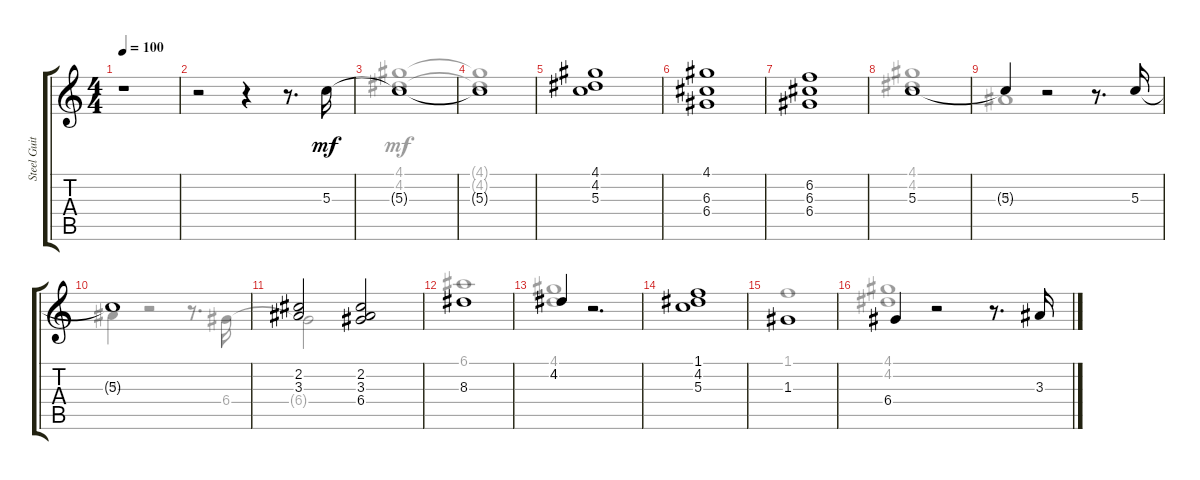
\track ("Steel Guitar" "Steel Guit") {instrument acousticguitarsteel}
\staff {score tabs}
\tuning (E4 B3 G3 D3 A2 E2) {hide}
\voice
\ts (4 4)
\tempo 100
\clef g2
\ks aminor
r.1{dy mf instrument acousticguitarsteel} |
r.2 r.4 r.8{d} 5.3.16 |
5.3{t}.1 |
5.3{t}.1 |
(4.1 4.2 5.3).1 |
(4.1 6.3 6.4).1 |
(6.2 6.3 6.4).1 |
5.3.1 |
5.3{t}.4 r.2 r.8{d} 5.3.16 |
5.3{t}.1 |
(2.2 3.3).2 (2.2 3.3 6.4).2 |
8.3.1 |
4.2.4 r.2{d} |
(1.1 4.2 5.3).1 |
1.3.1 |
6.4.4 r.2 r.8{d} 3.3.16
\voice
\clef g2
\ottava regular
\simile none
\ks aminor
|
|
(4.1 4.2).1 |
(4.1{t} 4.2{t}).1 |
|
|
|
(4.1 4.2).1 |
3.3.1 |
3.3.4 r.2 r.8{d} 6.4.16 |
6.4{t}.2 |
6.1.1 |
(4.1 4.2).1 |
|
1.1.1 |
(4.1 4.2).1
